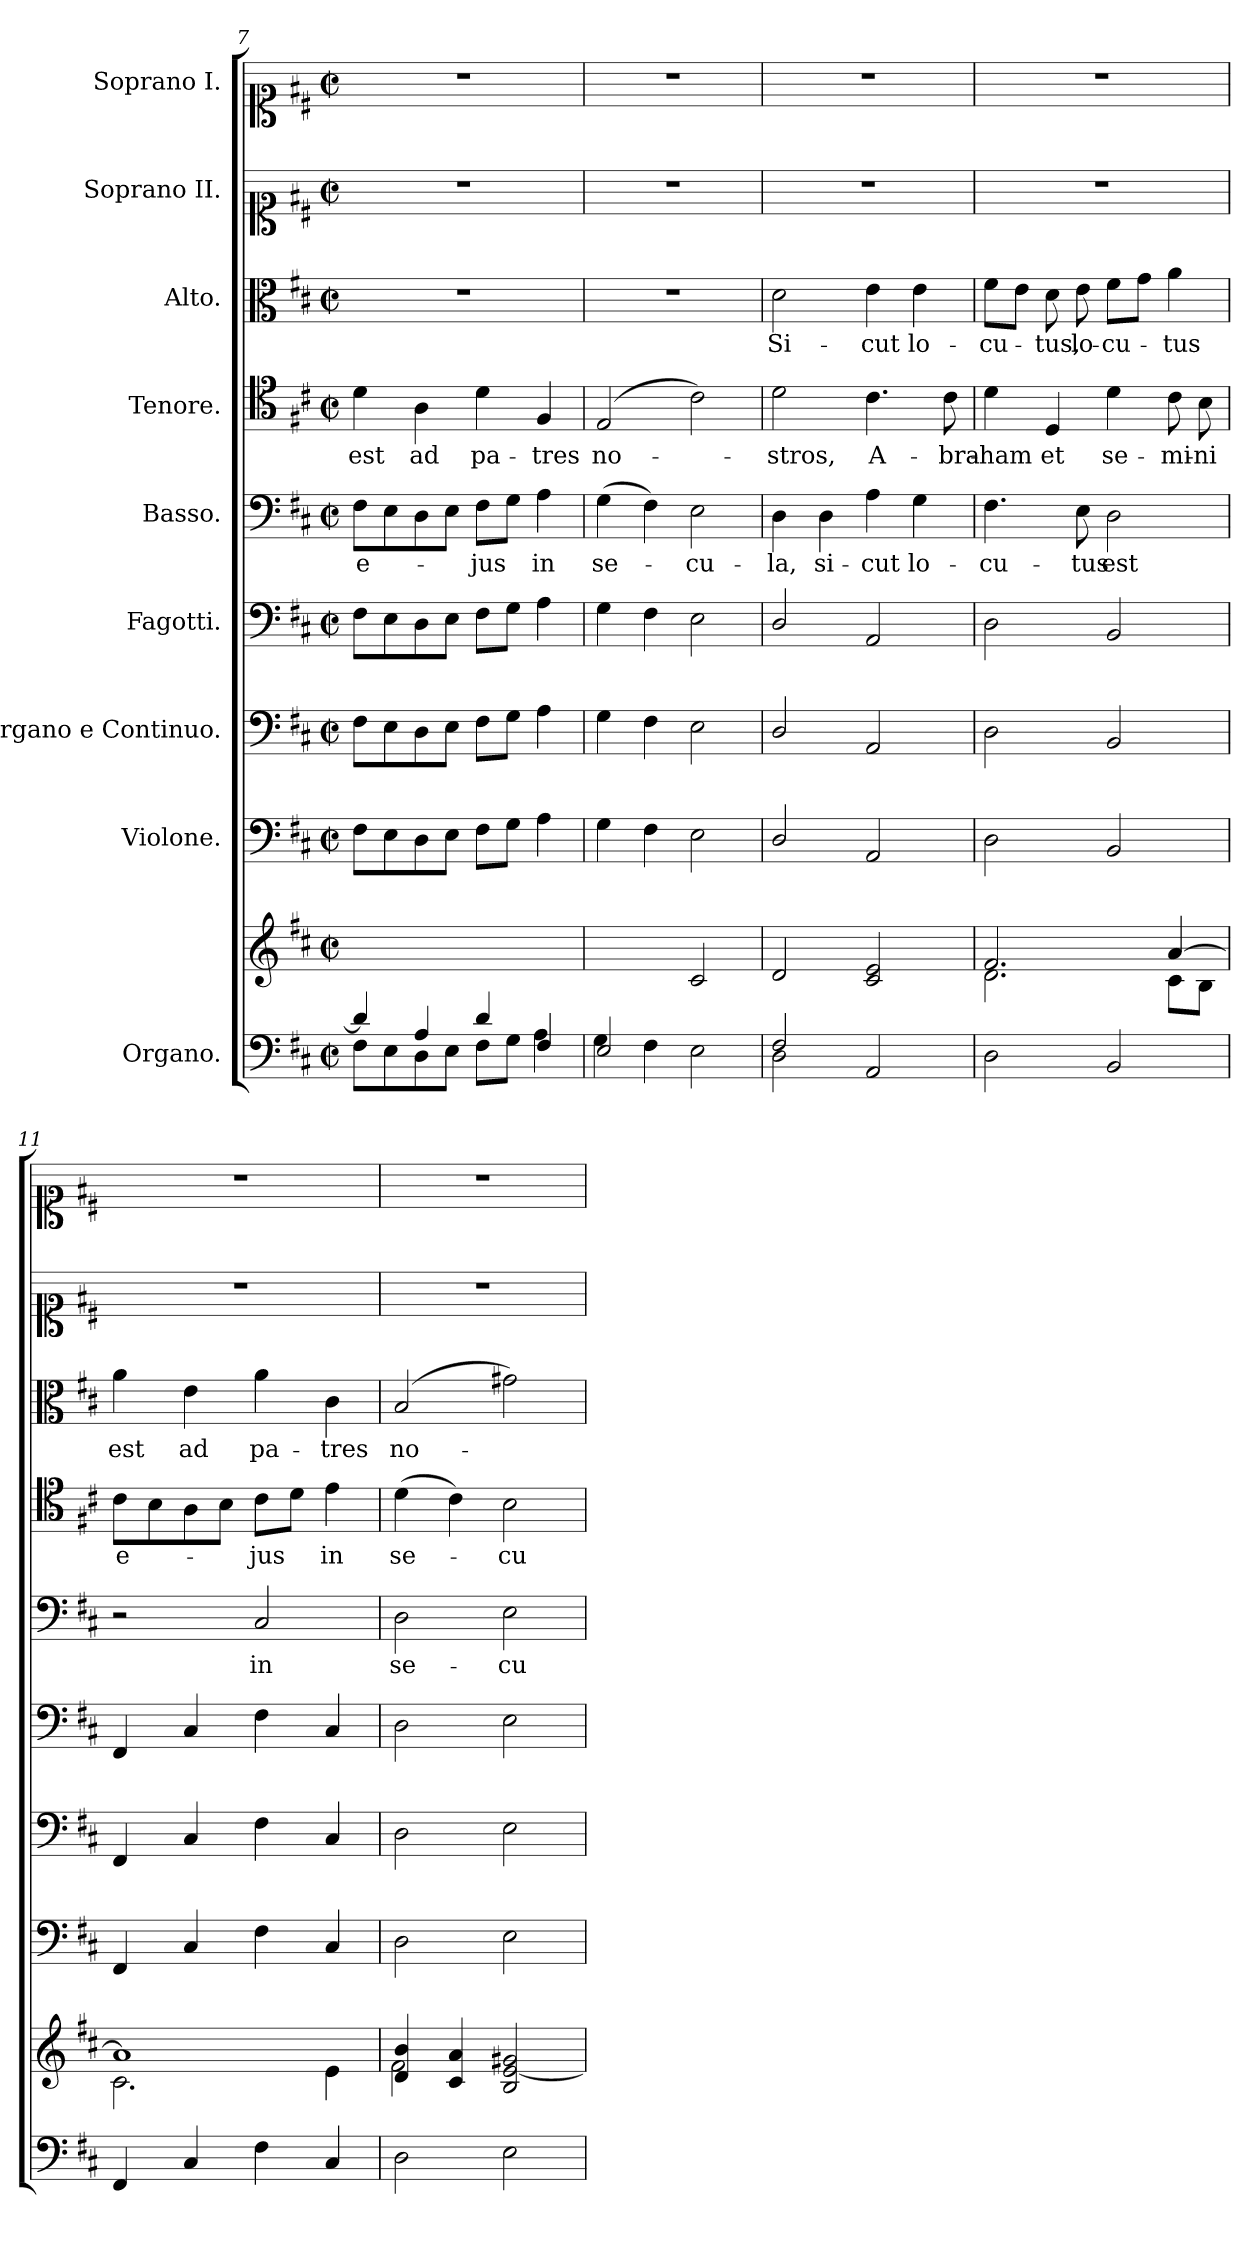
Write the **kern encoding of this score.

**kern	**kern	**kern	**kern	**kern	**kern	**text	**kern	**text	**kern	**text	**dynam	**kern	**kern
*part9	*part9	*part8	*part7	*part6	*part5	*part5	*part4	*part4	*part3	*part3	*part3	*part2	*part1
*staff10	*staff9	*staff8	*staff7	*staff6	*staff5	*staff5	*staff4	*staff4	*staff3	*staff3	*staff3	*staff2	*staff1
*I"Organo.	*	*I"Violone.	*I"Organo e Continuo.	*I"Fagotti.	*I"Basso.	*	*I"Tenore.	*	*I"Alto.	*	*	*I"Soprano II.	*I"Soprano I.
*clefF4	*clefG2	*clefF4	*clefF4	*clefF4	*clefF4	*	*clefC4	*	*clefC3	*	*	*clefC1	*clefC1
*	*	*ITrd7c12	*	*	*	*	*	*	*	*	*	*	*
*k[f#c#]	*k[f#c#]	*k[f#c#]	*k[f#c#]	*k[f#c#]	*k[f#c#]	*	*k[f#c#]	*	*k[f#c#]	*	*	*k[f#c#]	*k[f#c#]
*M2/2	*M2/2	*M2/2	*M2/2	*M2/2	*M2/2	*	*M2/2	*	*M2/2	*	*	*M2/2	*M2/2
*met(c|)	*met(c|)	*met(c|)	*met(c|)	*met(c|)	*met(c|)	*	*met(c|)	*	*met(c|)	*	*	*met(c|)	*met(c|)
=7	=7	=7	=7	=7	=7	=7	=7	=7	=7	=7	=7	=7	=7
*^	*	*	*	*	*	*	*	*	*	*	*	*	*
!	!	!	!	!	!	!	!LO:LY:b	!	!LO:LY:b	!	!	!	!	!
4d/]	8F#\L	1ryy	8FF#\L	8F#\L	8F#\L	8F#\L	e-	4d\	est	1r	.	.	1r	1r
.	8E\	.	8EE\	8E\	8E\	8E\	.	.	.	.	.	.	.	.
!	!	!	!	!	!	!	!	!	!LO:LY:b	!	!	!	!	!
4A/	8D\	.	8DD\	8D\	8D\	8D\	.	4A\	ad	.	.	.	.	.
.	8E\J	.	8EE\J	8E\J	8E\J	8E\J	.	.	.	.	.	.	.	.
!	!	!	!	!	!	!	!LO:LY:b	!	!LO:LY:b	!	!	!	!	!
4d/	8F#\L	.	8FF#\L	8F#\L	8F#\L	8F#\L	-jus	4d\	pa-	.	.	.	.	.
.	8G\J	.	8GG\J	8G\J	8G\J	8G\J	.	.	.	.	.	.	.	.
!	!	!	!	!	!	!	!LO:LY:b	!	!LO:LY:b	!	!	!	!	!
4F#/	4A\	.	4AA\	4A\	4A\	4A\	in	4F#/	-tres	.	.	.	.	.
=8	=8	=8	=8	=8	=8	=8	=8	=8	=8	=8	=8	=8	=8	=8
!	!	!	!	!	!	!	!LO:LY:b	!	!LO:LY:b	!	!	!	!	!
2E/	4G\	2ryy	4GG\	4G\	4G\	(4G\	se-	(2E/	no-	1r	.	.	1r	1r
.	4F#\	.	4FF#\	4F#\	4F#\	4F#\)	.	.	.	.	.	.	.	.
!	!	!	!	!	!	!	!LO:LY:b	!	!	!	!	!	!	!
2ryy	2E\	2c#/	2EE\	2E\	2E\	2E\	-cu-	2c#\)	.	.	.	.	.	.
=9	=9	=9	=9	=9	=9	=9	=9	=9	=9	=9	=9	=9	=9	=9
!	!	!	!	!	!	!	!LO:LY:b	!	!LO:LY:b	!	!LO:LY:b	!LO:DY:a	!	!
2F#/	2D\	2d/	2DD/	2D/	2D/	4D\	-la,	2d\	-stros,	2d\	Si-	other-dynamics	1r	1r
!	!	!	!	!	!	!	!LO:LY:b	!	!	!	!	!	!	!
.	.	.	.	.	.	4D\	si-	.	.	.	.	.	.	.
!	!	!	!	!	!	!	!LO:LY:b	!	!LO:LY:b	!	!LO:LY:b	!	!	!
2ryy	2AA/	2c#/ 2e/	2AAA/	2AA/	2AA/	4A\	-cut	4.c#\	A-	4e\	-cut	.	.	.
!	!	!	!	!	!	!	!LO:LY:b	!	!	!	!LO:LY:b	!	!	!
.	.	.	.	.	.	4G\	lo-	.	.	4e\	lo-	.	.	.
!	!	!	!	!	!	!	!	!	!LO:LY:b	!	!	!	!	!
.	.	.	.	.	.	.	.	8c#\	-bra-	.	.	.	.	.
*v	*v	*	*	*	*	*	*	*	*	*	*	*	*	*
=10	=10	=10	=10	=10	=10	=10	=10	=10	=10	=10	=10	=10	=10
*	*^	*	*	*	*	*	*	*	*	*	*	*	*
!	!	!	!	!	!	!	!LO:LY:b	!	!LO:LY:b	!	!LO:LY:b	!	!	!
2D\	2.f#/	2.d\	2DD\	2D\	2D\	4.F#\	-cu-	4d\	-ham	8f#\L	-cu-	.	1r	1r
.	.	.	.	.	.	.	.	.	.	8e\J	.	.	.	.
!	!	!	!	!	!	!	!	!	!LO:LY:b	!	!LO:LY:b	!	!	!
.	.	.	.	.	.	.	.	4D/	et	8d\	-tus,	.	.	.
!	!	!	!	!	!	!	!LO:LY:b	!	!	!	!LO:LY:b	!	!	!
.	.	.	.	.	.	8E\	-tus	.	.	8e\	lo-	.	.	.
!	!	!	!	!	!	!	!LO:LY:b	!	!LO:LY:b	!	!LO:LY:b	!	!	!
2BB/	.	.	2BBB/	2BB/	2BB/	2D\	est	4d\	se-	8f#\L	-cu-	.	.	.
.	.	.	.	.	.	.	.	.	.	8g\J	.	.	.	.
!	!	!	!	!	!	!	!	!	!LO:LY:b	!	!LO:LY:b	!	!	!
.	[4a/	8c#\L	.	.	.	.	.	8c#\	-mi-	4a\	-tus	.	.	.
!	!	!	!	!	!	!	!	!	!LO:LY:b	!	!	!	!	!
.	.	8B\J	.	.	.	.	.	8B\	-ni	.	.	.	.	.
=11	=11	=11	=11	=11	=11	=11	=11	=11	=11	=11	=11	=11	=11	=11
!	!	!	!	!	!	!	!	!	!LO:LY:b	!	!LO:LY:b	!	!	!
4FF#/	1a]	2.c#\	4FFF#/	4FF#/	4FF#/	2r	.	8c#\L	e-	4a\	est	.	1r	1r
.	.	.	.	.	.	.	.	8B\	.	.	.	.	.	.
!	!	!	!	!	!	!	!	!	!	!	!LO:LY:b	!	!	!
4C#/	.	.	4CC#/	4C#/	4C#/	.	.	8A\	.	4e\	ad	.	.	.
.	.	.	.	.	.	.	.	8B\J	.	.	.	.	.	.
!	!	!	!	!	!	!	!LO:LY:b	!	!LO:LY:b	!	!LO:LY:b	!	!	!
4F#\	.	.	4FF#\	4F#\	4F#\	2C#/	in	8c#\L	-jus	4a\	pa-	.	.	.
.	.	.	.	.	.	.	.	8d\J	.	.	.	.	.	.
!	!	!	!	!	!	!	!	!	!LO:LY:b	!	!LO:LY:b	!	!	!
4C#/	.	4e\	4CC#/	4C#/	4C#/	.	.	4e\	in	4c#\	-tres	.	.	.
!!LO:LB:g=z
=12	=12	=12	=12	=12	=12	=12	=12	=12	=12	=12	=12	=12	=12	=12
!	!	!	!	!	!	!	!LO:LY:b	!	!LO:LY:b	!	!LO:LY:b	!	!	!
2D\	4d/ 4b/	2f#\	2DD\	2D\	2D\	2D\	se-	(4d\	se-	(2B/	no-	.	1r	1r
.	4c#/ 4a/	.	.	.	.	.	.	4c#\)	.	.	.	.	.	.
!	!	!	!	!	!	!	!LO:LY:b	!	!LO:LY:b	!	!	!	!	!
2E\	2B/ [2e/ 2g#X/	2ryy	2EE\	2E\	2E\	2E\	-cu-	2B\	-cu-	2g#X\)	.	.	.	.
*	*v	*v	*	*	*	*	*	*	*	*	*	*	*	*
=	=	=	=	=	=	=	=	=	=	=	=	=	=
*-	*-	*-	*-	*-	*-	*-	*-	*-	*-	*-	*-	*-	*-
